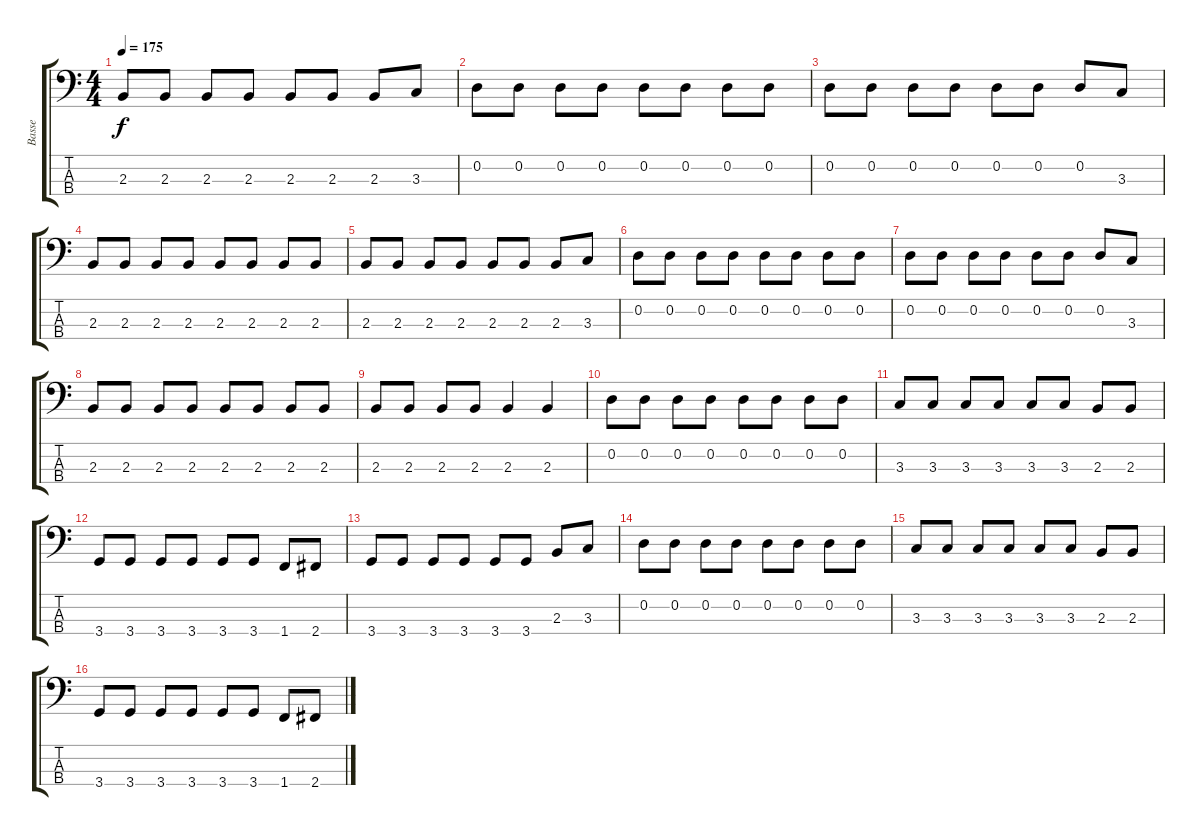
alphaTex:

\track ("Basse" "Basse") {instrument electricbasspick}
\staff {score tabs}
\tuning (G2 D2 A1 E1) {hide}
\ts (4 4)
\tempo 175
\clef f4
\ks c
2.3.8{dy f} 2.3.8 2.3.8 2.3.8 2.3.8 2.3.8 2.3.8 3.3.8 |
0.2.8 0.2.8 0.2.8 0.2.8 0.2.8 0.2.8 0.2.8 0.2.8 |
0.2.8 0.2.8 0.2.8 0.2.8 0.2.8 0.2.8 0.2.8 3.3.8 |
2.3.8 2.3.8 2.3.8 2.3.8 2.3.8 2.3.8 2.3.8 2.3.8 |
2.3.8 2.3.8 2.3.8 2.3.8 2.3.8 2.3.8 2.3.8 3.3.8 |
0.2.8 0.2.8 0.2.8 0.2.8 0.2.8 0.2.8 0.2.8 0.2.8 |
0.2.8 0.2.8 0.2.8 0.2.8 0.2.8 0.2.8 0.2.8 3.3.8 |
2.3.8 2.3.8 2.3.8 2.3.8 2.3.8 2.3.8 2.3.8 2.3.8 |
2.3.8 2.3.8 2.3.8 2.3.8 2.3.4 2.3.4 |
0.2.8 0.2.8 0.2.8 0.2.8 0.2.8 0.2.8 0.2.8 0.2.8 |
3.3.8 3.3.8 3.3.8 3.3.8 3.3.8 3.3.8 2.3.8 2.3.8 |
3.4.8 3.4.8 3.4.8 3.4.8 3.4.8 3.4.8 1.4.8 2.4.8 |
3.4.8 3.4.8 3.4.8 3.4.8 3.4.8 3.4.8 2.3.8 3.3.8 |
0.2.8 0.2.8 0.2.8 0.2.8 0.2.8 0.2.8 0.2.8 0.2.8 |
3.3.8 3.3.8 3.3.8 3.3.8 3.3.8 3.3.8 2.3.8 2.3.8 |
3.4.8 3.4.8 3.4.8 3.4.8 3.4.8 3.4.8 1.4.8 2.4.8
